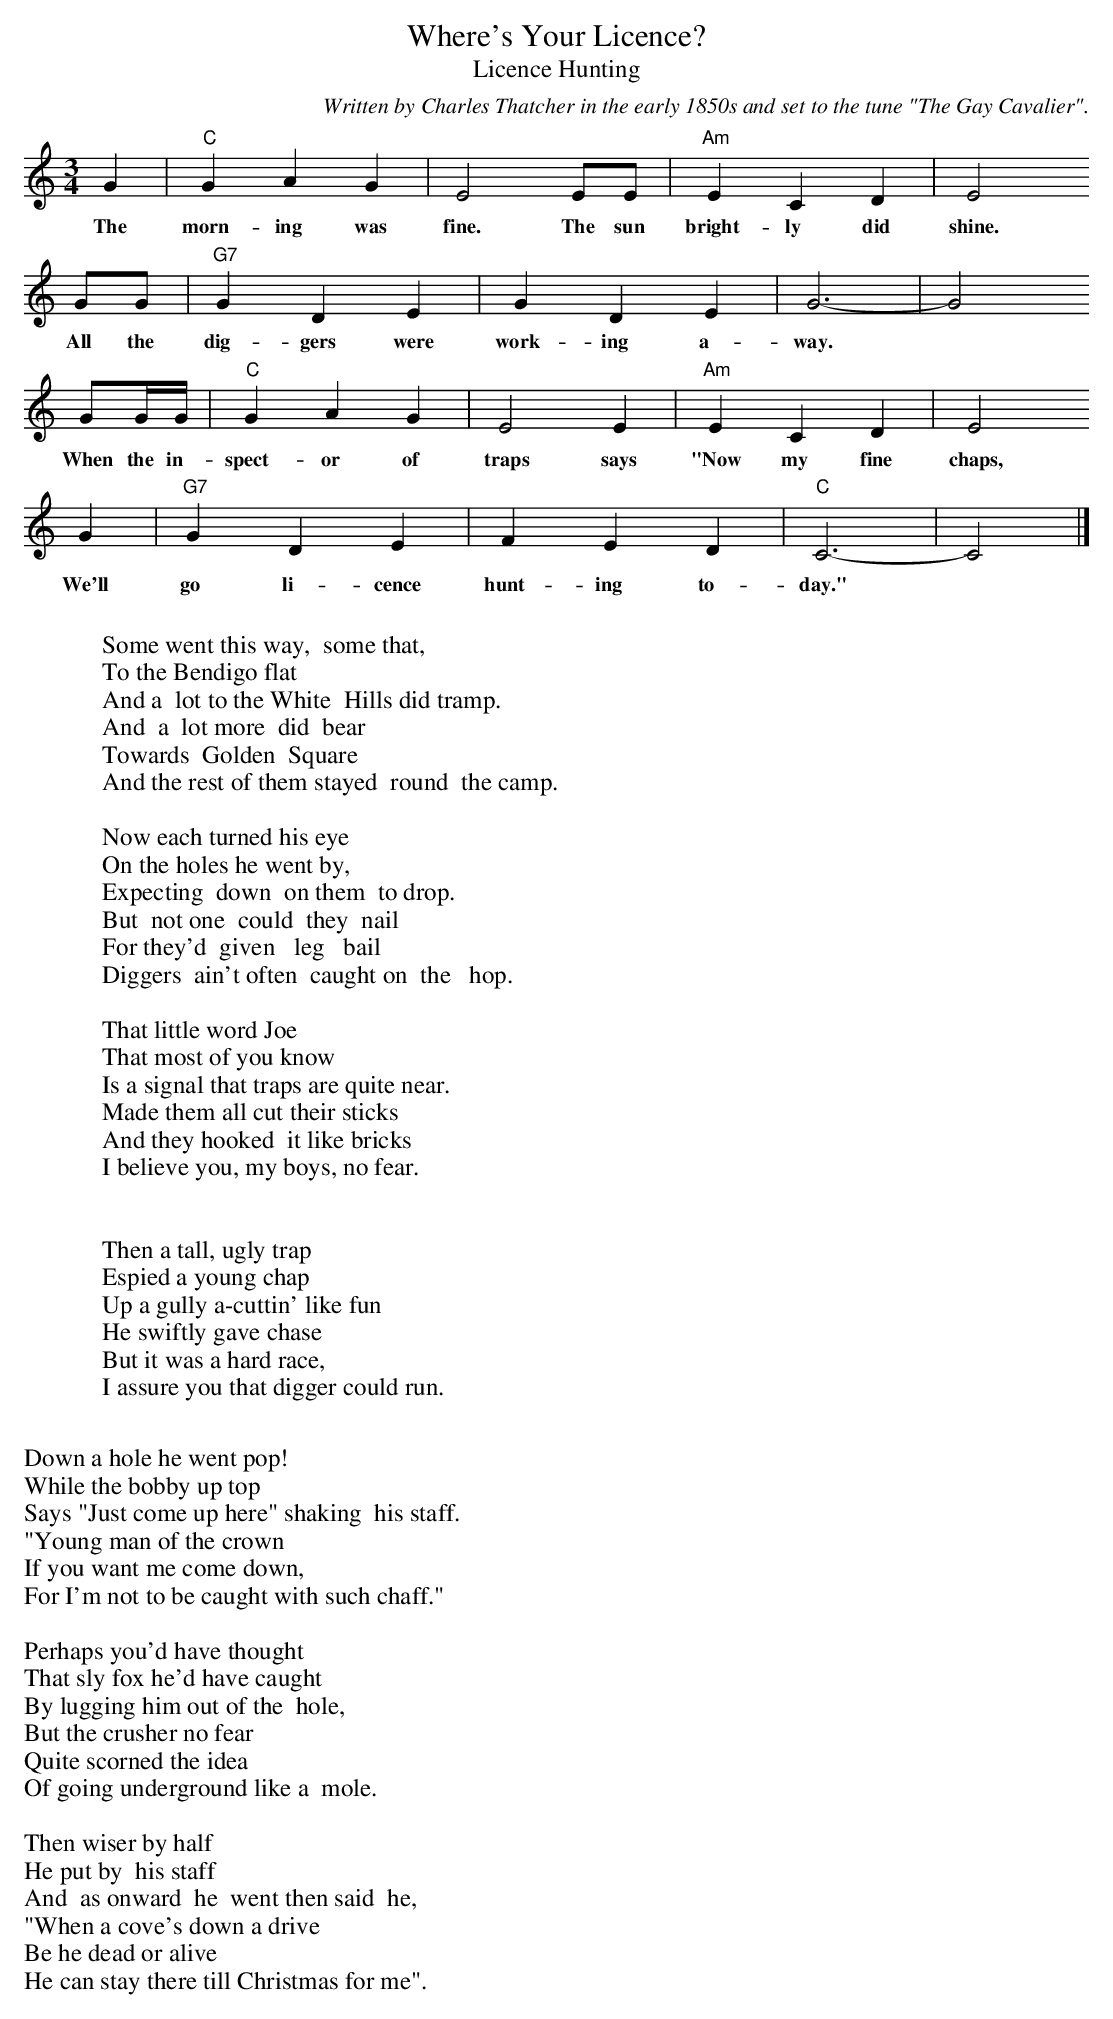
X:1
T:Where's Your Licence?
T:Licence Hunting
C:Written by Charles Thatcher in the early 1850s and set to the tune "The Gay Cavalier".
M:3/4
L:1/8
K:C
G2|"C"G2A2G2|E4EE|"Am"E2C2D2|E4
w:The morn-ing was fine. The sun bright-ly did shine.
GG|"G7"G2D2E2|G2D2E2|G6-|G4
w:All the dig-gers were work-ing a-way.*
GG/G/|"C"G2A2G2|E4E2|"Am"E2C2D2|E4
w:When the in-spect-or of traps says "Now my fine chaps,
G2|"G7"G2D2E2|F2E2D2|"C"C6-|C4|]
w:We'll go li-cence hunt-ing to-day."
W:
W:Some went this way,  some that,
W:To the Bendigo flat
W:And a  lot to the White  Hills did tramp.
W:And  a  lot more  did  bear
W:Towards  Golden  Square
W:And the rest of them stayed  round  the camp.
W:
W:Now each turned his eye
W:On the holes he went by,
W:Expecting  down  on them  to drop.
W:But  not one  could  they  nail
W:For they'd  given   leg   bail
W:Diggers  ain't often  caught on  the   hop.
W:
W:That little word Joe
W:That most of you know
W:Is a signal that traps are quite near.
W:Made them all cut their sticks
W:And they hooked  it like bricks
W:I believe you, my boys, no fear.
W:
W:
W:Then a tall, ugly trap
W:Espied a young chap
W:Up a gully a-cuttin' like fun
W:He swiftly gave chase
W:But it was a hard race,
W:I assure you that digger could run.
W:
W:Down a hole he went pop!
W:While the bobby up top
W:Says "Just come up here" shaking  his staff.
W:"Young man of the crown
W:If you want me come down,
W:For I'm not to be caught with such chaff."
W:
W:Perhaps you'd have thought
W:That sly fox he'd have caught
W:By lugging him out of the  hole,
W:But the crusher no fear
W:Quite scorned the idea
W:Of going underground like a  mole.
W:
W:Then wiser by half
W:He put by  his staff
W:And  as onward  he  went then said  he,
W:"When a cove's down a drive
W:Be he dead or alive
W:He can stay there till Christmas for me".
